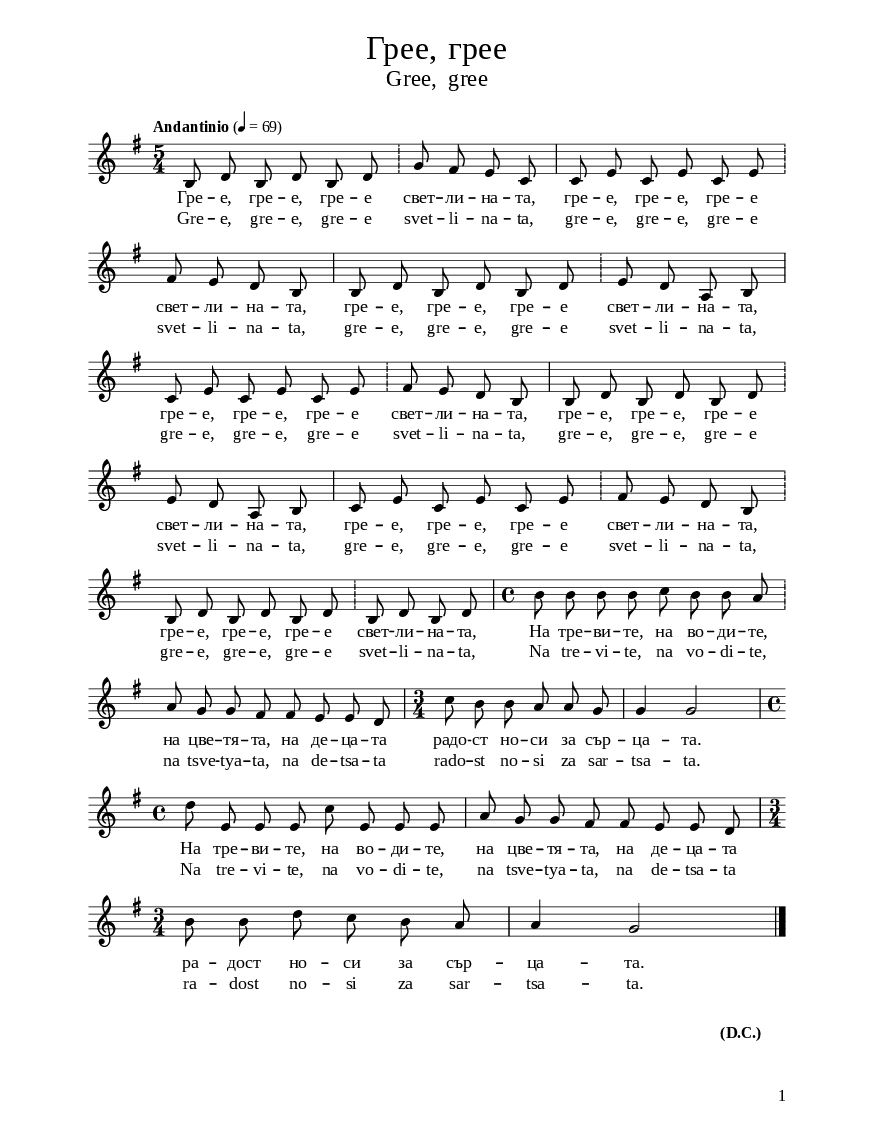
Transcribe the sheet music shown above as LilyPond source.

\version "2.22.0"

\paper {
  #(set-paper-size "a5")
}

\bookpart {
  \paper {
    print-all-headers = ##t
    print-page-number = ##t
    print-first-page-number = ##t

    % put page numbers on the bottom
    oddHeaderMarkup = \markup ""
    evenHeaderMarkup = \markup ""
    oddFooterMarkup = \markup
    \fill-line {
      ""
      \on-the-fly #print-page-number-check-first \fromproperty #'page:page-number-string
    }
    evenFooterMarkup = \markup
    \fill-line {
      \on-the-fly #print-page-number-check-first \fromproperty #'page:page-number-string
      ""
    }

    left-margin = 1.5\cm
    right-margin = 1.5\cm
    top-margin = 1.6\cm
    bottom-margin = 1.2\cm
    ragged-bottom = ##t % do not spread the staves to fill the whole vertical space

    % change lyrics and titles font (affects notes also)
    fonts =
    #(make-pango-font-tree
      "Times New Roman"
      "DejaVu Sans"
      "DejaVu Sans Mono"
      (/ (* staff-height pt) 3.6))

    % change distance between staves
    system-system-spacing =
    #'((basic-distance . 10.5)
       (minimum-distance . 6)
       (padding . 1)
       (stretchability . 12))
  }

  \header {
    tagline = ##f
  }

  \score{
    \layout {
      indent = 0.0\cm % remove first line indentation
      % ragged-last = ##t % do not spread last line to fill the whole space
      \context {
        \Score
        \omit BarNumber %remove bar numbers
      } % context

      \context {
        % change staff size
        \Staff
        fontSize = #+0 % affects notes size only
        \override StaffSymbol #'staff-space = #(magstep -3)
        \override StaffSymbol #'thickness = #0.5
        \override BarLine #'hair-thickness = #1
        %\override StaffSymbol #'ledger-line-thickness = #'(0 . 0)
      }

      \context {
        % adjust space between staff and lyrics and between the two lyric lines
        \Lyrics
        \override VerticalAxisGroup.nonstaff-relatedstaff-spacing = #'(
          (basic-distance . 4.5)
          (padding . 0.3)
        )
        \override VerticalAxisGroup.nonstaff-nonstaff-spacing = #'((minimum-distance . 2))
      }
    } % layout

    \new Voice \relative c' {
      \clef treble
      \key g \major
      \time 5/4
      \tempo \markup {
        % make tempo note smaller
        \concat {
          "Andantinio " \normal-text { "(" }
          \teeny \general-align #Y #DOWN \note {4} #0.8
          \normal-text { " = 69)" }
        }
      }
      \autoBeamOff
      b8 d b8 d b8 d  \bar "!" g fis e c | c e c e c e   \bar "!"  \break
      
      fis8 e d b | b d b d b d \bar "!"  e d a b | \break
      
      c e c e c e  \bar "!"  fis8 e8 d8 b8 | b8 d8 b8 d8 b d  \bar "!"  \break

      e8 d a b | c e c e c e \bar "!"  fis e d b  \bar "!"  \break

      b d b d b d  \bar "!" b d b d | \time 4/4 b'b b b c b b a   \bar "!"  \break

      a8 g g fis fis e e d | \time 3/4 c' b b a a g | g 4 g2 | \break
      
      \time 4/4 d'8 e, e e c' e, e e | a g g fis fis e e d | \break
      
      \time 3/4 b' b d c b a | a4 g2 | \bar "|."
      
      
    }

    \addlyrics {
      Гре -- е, гре -- е, гре -- е свет -- ли -- на -- та,

      гре -- е, гре -- е, гре -- е свет -- ли -- на -- та,

      гре -- е, гре -- е, гре -- е свет -- ли -- на -- та,

      гре -- е, гре -- е, гре -- е свет -- ли -- на -- та,

      гре -- е, гре -- е, гре -- е свет -- ли -- на -- та,

      гре -- е, гре -- е, гре -- е свет -- ли -- на -- та,

      гре -- е, гре -- е, гре -- е свет -- ли -- на -- та,

      На тре --  ви -- те, на во -- ди -- те,

      на цве -- тя -- та, на де -- ца -- та

      радо -- ст но -- си за сър -- ца -- та.

      На тре -- ви -- те, на во -- ди -- те,

      на цве -- тя -- та, на де -- ца -- та

      ра -- дост но -- си за сър -- ца -- та.}
      \addlyrics {
        Gre -- e, gre -- e, gre -- e svet -- li -- na -- ta,

        gre -- e, gre -- e, gre -- e svet -- li -- na -- ta,

        gre -- e, gre -- e, gre -- e svet -- li -- na -- ta,

        gre -- e, gre -- e, gre -- e svet -- li -- na -- ta,

        gre -- e, gre -- e, gre -- e svet -- li -- na -- ta,

        gre -- e, gre -- e, gre -- e svet -- li -- na -- ta,

        gre -- e, gre -- e, gre -- e svet -- li -- na -- ta,

        Na tre --  vi -- te, na vo -- di -- te,

        na tsve -- tya -- ta, na de -- tsa -- ta

        rado -- st no -- si za sar -- tsa -- ta.

        Na tre -- vi -- te, na vo -- di -- te,

        na tsve -- tya -- ta, na de -- tsa -- ta

        ra -- dost no -- si za sar -- tsa -- ta.}

        \header {
          title = \markup \column \normal-text \fontsize #2.5 {
            \center-align
            \line { Грее, грее}
            \vspace #-0.6
            \center-align
            \line \fontsize #-3 { Gree, gree }
            \vspace #-0.8
            \center-align
            \line \fontsize #-3 { " " }
          }
        }

        \midi{}

      } % score

  \markup \halign #-29.08 \raise #2.8 \override #'(baseline-skip . 2) { 
    \column  { 
      \line  {" "}
      \line \right-align { 
          \bold { "(D.C.)" }  
      }
      \line  {" "}
    }
  } 

      % include foreign translation(s) of the song
      \version "2.22.0"

\markup \fill-line { \fontsize #6 "Es, scheint, es scheint" }
\markup \null
\markup \null
\markup \fontsize #+2.5 {
  \hspace #10
  \override #'(baseline-skip . 2)

  \column {
    \line { " " }
    \line {   "   "Das Licht scheint,}

    \line {   "   "das Licht scheint,}

    \line {   "   "das Licht scheint,}

    \line {   "   "das Licht scheint,}

    \line {   "   "das Licht scheint,}

    \line {   "   "das Licht scheint,}

    \line {   "   "das Licht scheint,}
    \line {   "   " es   scheint, scheint, scheint, scheint, scheint}




  }


}


    } % bookpart
